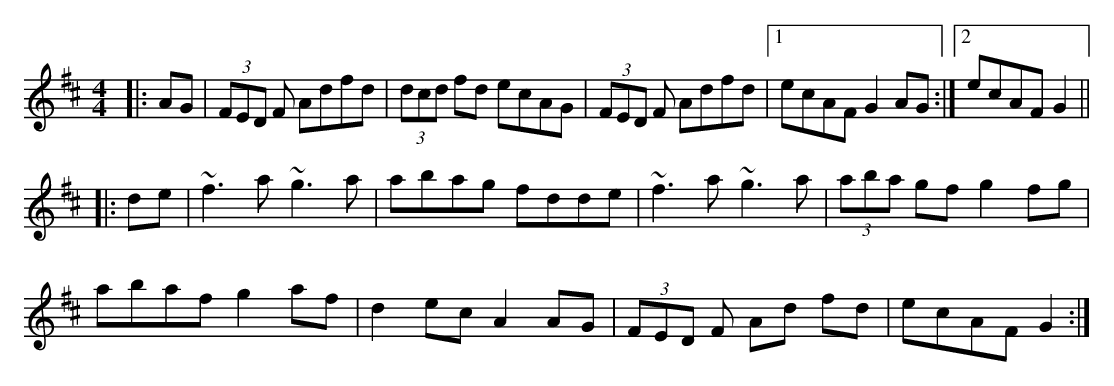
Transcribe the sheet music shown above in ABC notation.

X:1
M:4/4
K:D
|:AG|(3FED F Adfd|(3dcd fd ecAG|(3FED F Adfd|1 ecAF G2AG:|2 ecAF G2||
|:de|~f3a ~g3a|abag fdde|~f3a ~g3a|(3aba gf g2 fg|
abaf g2af|d2ec A2AG|(3FED F Ad fd|ecAF G2:|
